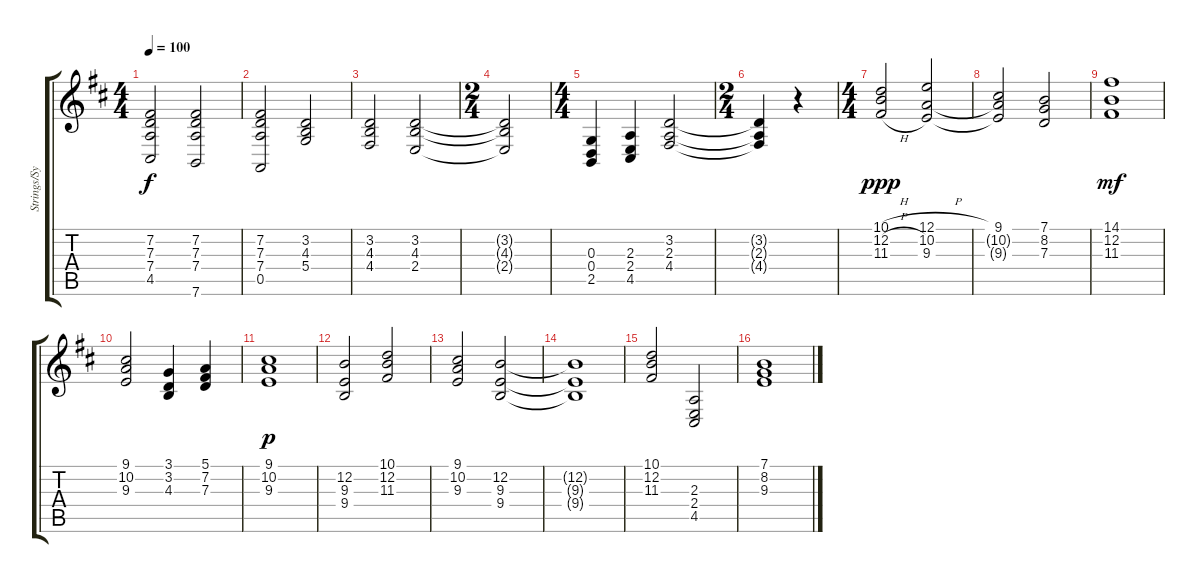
\track ("Strings/Synth Choir" "Strings/Sy") {instrument synthstrings2}
\staff {score tabs}
\tuning (E4 B3 G3 D3 A2 E2) {hide}
\ts (4 4)
\tempo 100
\clef g2
\ks d
(7.2 7.3 7.4 4.5).2{dy f} (7.2 7.3 7.4 7.6).2 |
(7.2 7.3 7.4 0.5).2 (3.2 4.3 5.4).2 |
(3.2 4.3 4.4).2 (3.2 4.3 2.4).2 |
\ts (2 4)
(3.2{t} 4.3{t} 2.4{t}).2 |
\ts (4 4)
(0.3 0.4 2.5).4 (2.3 2.4 4.5).4 (3.2 2.3 4.4).2 |
\ts (2 4)
(3.2{t} 2.3{t} 4.4{t}).4 r.4 |
\ts (4 4)
(10.1{h} 12.2{h} 11.3{h}).2{dy ppp} (12.1{h} 10.2 9.3).2 |
(9.1 10.2{t} 9.3{t}).2 (7.1 8.2 7.3).2 |
(14.1 12.2 11.3).1{dy mf} |
(9.1 10.2 9.3).2 (3.1 3.2 4.3).4 (5.1 7.2 7.3).4 |
(9.1 10.2 9.3).1{dy p} |
(12.2 9.3 9.4).2 (10.1 12.2 11.3).2 |
(9.1 10.2 9.3).2 (12.2 9.3 9.4).2 |
(12.2{t} 9.3{t} 9.4{t}).1 |
(10.1 12.2 11.3).2 (2.3 2.4 4.5).2 |
(7.1 8.2 9.3).1
